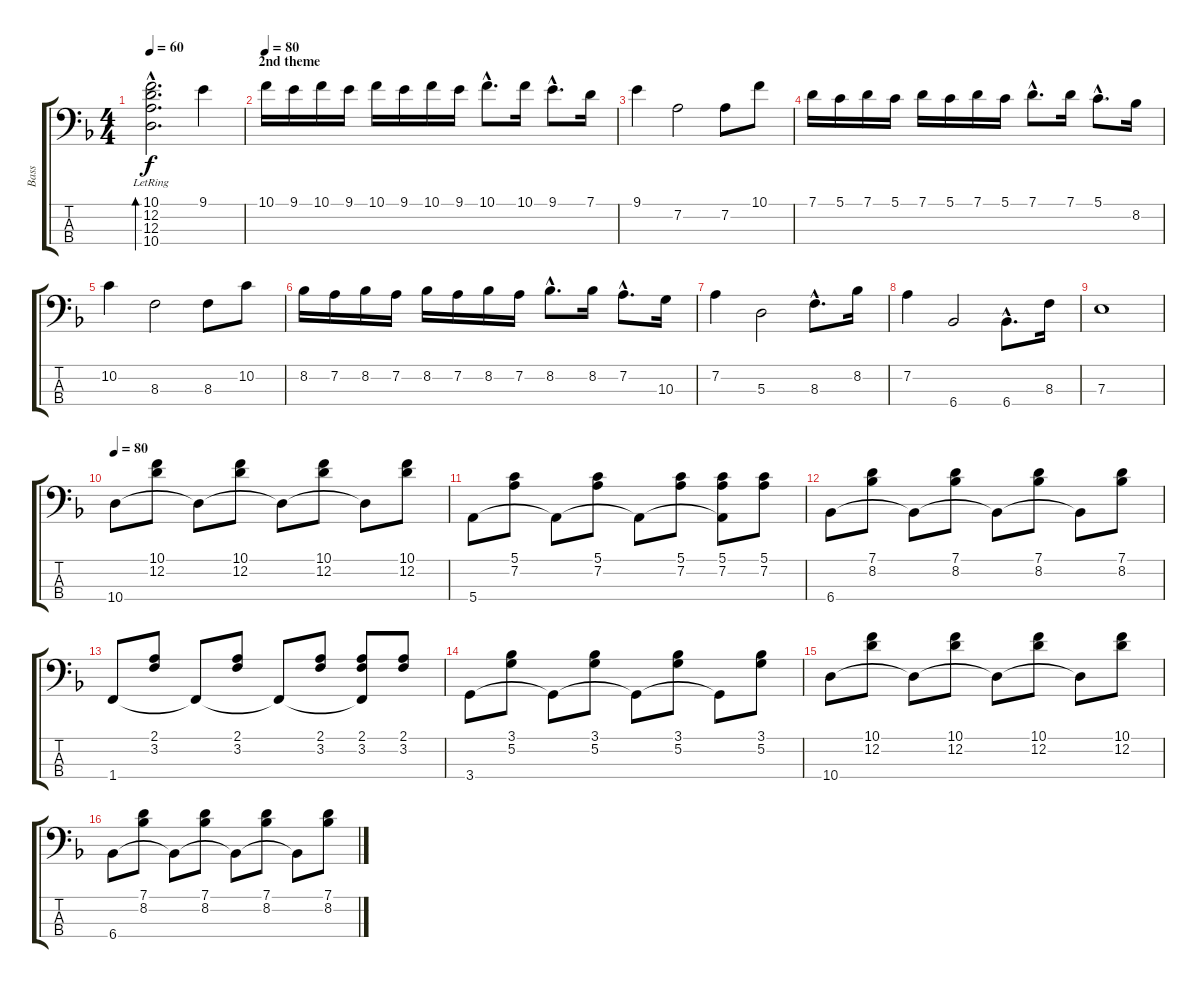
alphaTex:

\track ("Bass" "Bass") {instrument electricbassfinger}
\staff {score tabs}
\tuning (G2 D2 A1 E1) {hide}
\ts (4 4)
\tempo 60
\clef f4
\ks dminor
(10.1{hac lr} 12.2{hac lr} 12.3{hac lr} 10.4{hac lr}).2{d bd 120 dy f} 9.1.4{balance 16} |
\section ("" "2nd theme")
\tempo 80
10.1.16 9.1.16 10.1.16 9.1.16 10.1.16 9.1.16 10.1.16 9.1.16 10.1{hac}.8{d} 10.1.16 9.1{hac}.8{d} 7.1.16 |
9.1.4 7.2.2 7.2.8 10.1.8 |
7.1.16 5.1.16 7.1.16 5.1.16 7.1.16 5.1.16 7.1.16 5.1.16 7.1{hac}.8{d} 7.1.16 5.1{hac}.8{d} 8.2.16 |
10.2.4 8.3.2 8.3.8 10.2.8 |
8.2.16 7.2.16 8.2.16 7.2.16 8.2.16 7.2.16 8.2.16 7.2.16 8.2{hac}.8{d} 8.2.16 7.2{hac}.8{d} 10.3.16 |
7.2.4 5.3.2 8.3{hac}.8{d} 8.2.16 |
7.2.4 6.4.2 6.4{hac}.8{d} 8.3.16 |
7.3.1 |
\tempo 80
10.4.8{volume 11} (10.1 12.2).8 10.4{t}.8 (10.1 12.2).8 10.4{t}.8 (10.1 12.2).8 10.4{t}.8 (10.1 12.2).8 |
5.4.8 (5.1 7.2).8 5.4{t}.8 (5.1 7.2).8 5.4{t}.8 (5.1 7.2).8 (5.1 7.2 5.4{t}).8 (5.1 7.2).8 |
6.4.8 (7.1 8.2).8 6.4{t}.8 (7.1 8.2).8 6.4{t}.8 (7.1 8.2).8 6.4{t}.8 (7.1 8.2).8 |
1.4.8 (2.1 3.2).8 1.4{t}.8 (2.1 3.2).8 1.4{t}.8 (2.1 3.2).8 (2.1 3.2 1.4{t}).8 (2.1 3.2).8 |
3.4.8 (3.1 5.2).8 3.4{t}.8 (3.1 5.2).8 3.4{t}.8 (3.1 5.2).8 3.4{t}.8 (3.1 5.2).8 |
10.4.8 (10.1 12.2).8 10.4{t}.8 (10.1 12.2).8 10.4{t}.8 (10.1 12.2).8 10.4{t}.8 (10.1 12.2).8 |
6.4.8 (7.1 8.2).8 6.4{t}.8 (7.1 8.2).8 6.4{t}.8 (7.1 8.2).8 6.4{t}.8 (7.1 8.2).8
